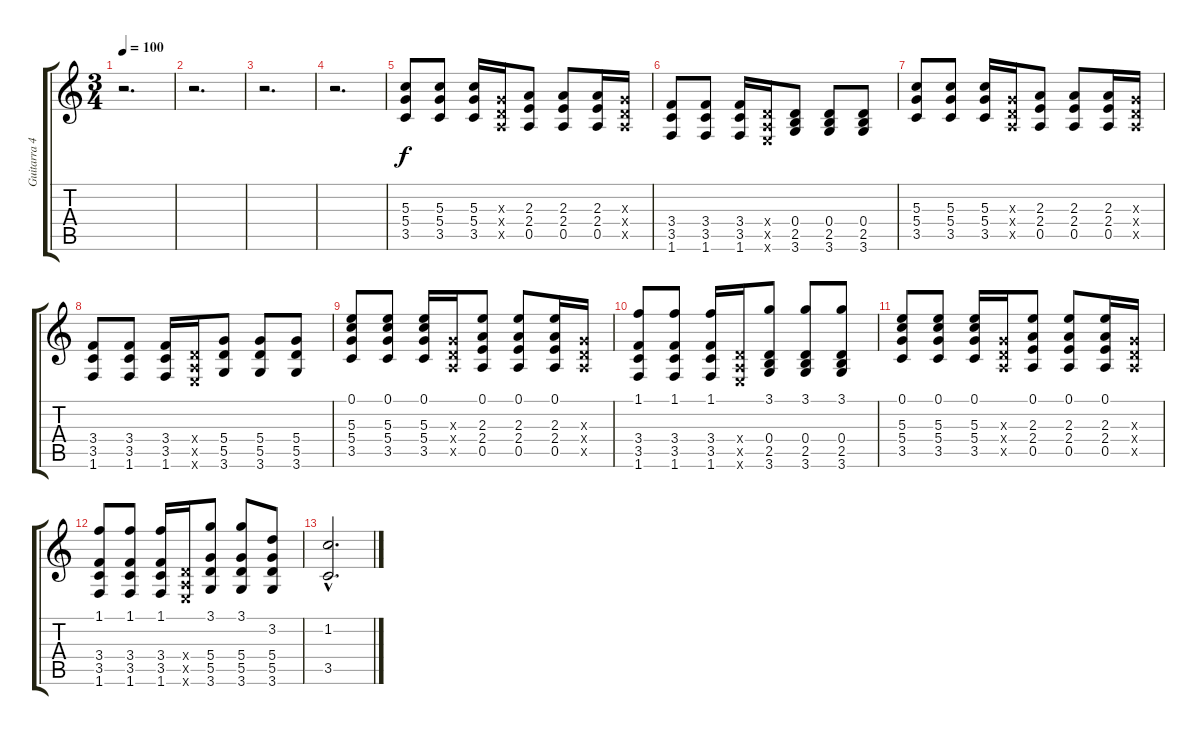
\track ("Guitarra 4" "Guitarra 4") {instrument distortionguitar}
\staff {score tabs}
\tuning (E4 B3 G3 D3 A2 E2) {hide}
\ts (3 4)
\tempo 100
\clef g2
\ks c
r.2{d dy f} |
r.2{d} |
r.2{d} |
r.2{d} |
(5.3 5.4 3.5).8 (5.3 5.4 3.5).8 (5.3 5.4 3.5).16 (0.3{x} 0.4{x} 0.5{x}).16 (2.3 2.4 0.5).8 (2.3 2.4 0.5).8 (2.3 2.4 0.5).16 (0.3{x} 0.4{x} 0.5{x}).16 |
(3.4 3.5 1.6).8 (3.4 3.5 1.6).8 (3.4 3.5 1.6).16 (0.4{x} 0.5{x} 0.6{x}).16 (0.4 2.5 3.6).8 (0.4 2.5 3.6).8 (0.4 2.5 3.6).8 |
(5.3 5.4 3.5).8 (5.3 5.4 3.5).8 (5.3 5.4 3.5).16 (0.3{x} 0.4{x} 0.5{x}).16 (2.3 2.4 0.5).8 (2.3 2.4 0.5).8 (2.3 2.4 0.5).16 (0.3{x} 0.4{x} 0.5{x}).16 |
(3.4 3.5 1.6).8 (3.4 3.5 1.6).8 (3.4 3.5 1.6).16 (0.4{x} 0.5{x} 0.6{x}).16 (5.4 5.5 3.6).8 (5.4 5.5 3.6).8 (5.4 5.5 3.6).8 |
(0.1 5.3 5.4 3.5).8 (0.1 5.3 5.4 3.5).8 (0.1 5.3 5.4 3.5).16 (0.3{x} 0.4{x} 0.5{x}).16 (0.1 2.3 2.4 0.5).8 (0.1 2.3 2.4 0.5).8 (0.1 2.3 2.4 0.5).16 (0.3{x} 0.4{x} 0.5{x}).16 |
(1.1 3.4 3.5 1.6).8 (1.1 3.4 3.5 1.6).8 (1.1 3.4 3.5 1.6).16 (0.4{x} 0.5{x} 0.6{x}).16 (3.1 0.4 2.5 3.6).8 (3.1 0.4 2.5 3.6).8 (3.1 0.4 2.5 3.6).8 |
(0.1 5.3 5.4 3.5).8 (0.1 5.3 5.4 3.5).8 (0.1 5.3 5.4 3.5).16 (0.3{x} 0.4{x} 0.5{x}).16 (0.1 2.3 2.4 0.5).8 (0.1 2.3 2.4 0.5).8 (0.1 2.3 2.4 0.5).16 (0.3{x} 0.4{x} 0.5{x}).16 |
(1.1 3.4 3.5 1.6).8 (1.1 3.4 3.5 1.6).8 (1.1 3.4 3.5 1.6).16 (0.4{x} 0.5{x} 0.6{x}).16 (3.1 5.4 5.5 3.6).8 (3.1 5.4 5.5 3.6).8 (3.2 5.4 5.5 3.6).8 |
(1.2{hac} 3.5{hac}).2{d}
